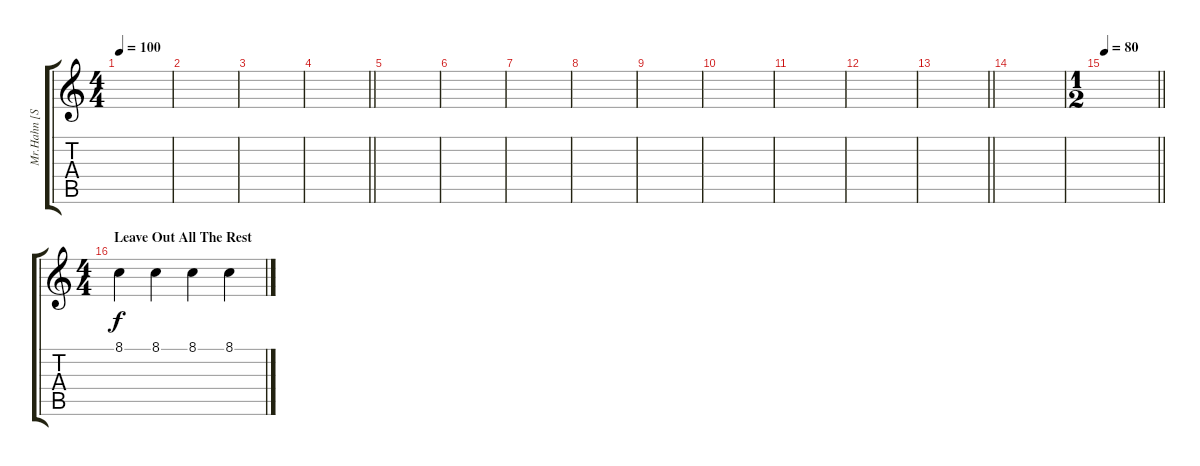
\track ("Mr.Hahn [Sampler2]" "Mr.Hahn [S") {instrument pad4choir}
\staff {score tabs}
\tuning (E4 B3 G3 D3 A2 D2) {hide}
\ts (4 4)
\tempo 100
\clef g2
\ks c
|
|
|
\barLineRight lightlight
|
|
|
|
|
|
|
|
|
\barLineRight lightlight
|
|
\ts (1 2)
\tempo 80
\barLineRight lightlight
|
\ts (4 4)
\section ("" "Leave Out All The Rest")
8.1.4 8.1.4 8.1.4 8.1.4
